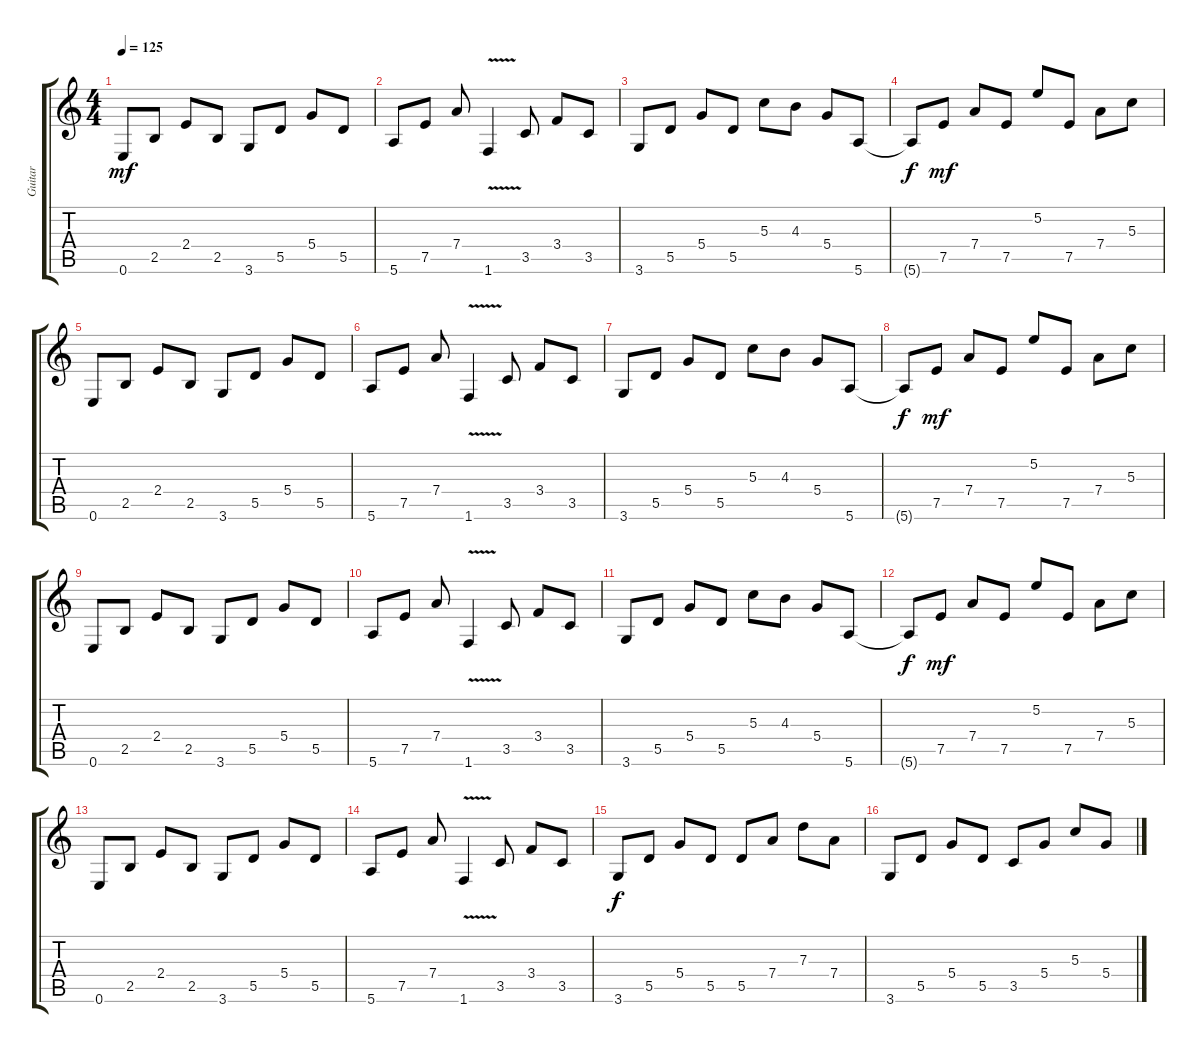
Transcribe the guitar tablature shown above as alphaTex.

\track ("Guitar" "Guitar") {instrument distortionguitar}
\staff {score tabs}
\tuning (E4 B3 G3 D3 A2 E2) {hide}
\ts (4 4)
\tempo 125
\clef g2
\ks c
0.6.8{dy mf volume 16 instrument electricguitarmuted} 2.5.8 2.4.8 2.5.8 3.6.8 5.5.8 5.4.8 5.5.8 |
5.6.8 7.5.8 7.4.8 1.6{v}.4 3.5.8 3.4.8 3.5.8 |
3.6.8 5.5.8 5.4.8 5.5.8 5.3.8 4.3.8 5.4.8 5.6.8 |
5.6{t}.8{dy f} 7.5.8{dy mf} 7.4.8 7.5.8 5.2.8 7.5.8 7.4.8 5.3.8 |
0.6.8 2.5.8 2.4.8 2.5.8 3.6.8 5.5.8 5.4.8 5.5.8 |
5.6.8 7.5.8 7.4.8 1.6{v}.4 3.5.8 3.4.8 3.5.8 |
3.6.8 5.5.8 5.4.8 5.5.8 5.3.8 4.3.8 5.4.8 5.6.8 |
5.6{t}.8{dy f} 7.5.8{dy mf} 7.4.8 7.5.8 5.2.8 7.5.8 7.4.8 5.3.8 |
0.6.8{volume 10 instrument distortionguitar} 2.5.8 2.4.8 2.5.8 3.6.8 5.5.8 5.4.8 5.5.8 |
5.6.8 7.5.8 7.4.8 1.6{v}.4 3.5.8 3.4.8 3.5.8 |
3.6.8 5.5.8 5.4.8 5.5.8 5.3.8 4.3.8 5.4.8 5.6.8 |
5.6{t}.8{dy f} 7.5.8{dy mf} 7.4.8 7.5.8 5.2.8 7.5.8 7.4.8 5.3.8 |
0.6.8 2.5.8 2.4.8 2.5.8 3.6.8 5.5.8 5.4.8 5.5.8 |
5.6.8 7.5.8 7.4.8 1.6{v}.4 3.5.8 3.4.8 3.5.8 |
3.6.8{dy f} 5.5.8 5.4.8 5.5.8 5.5.8 7.4.8 7.3.8 7.4.8 |
3.6.8 5.5.8 5.4.8 5.5.8 3.5.8 5.4.8 5.3.8 5.4.8
